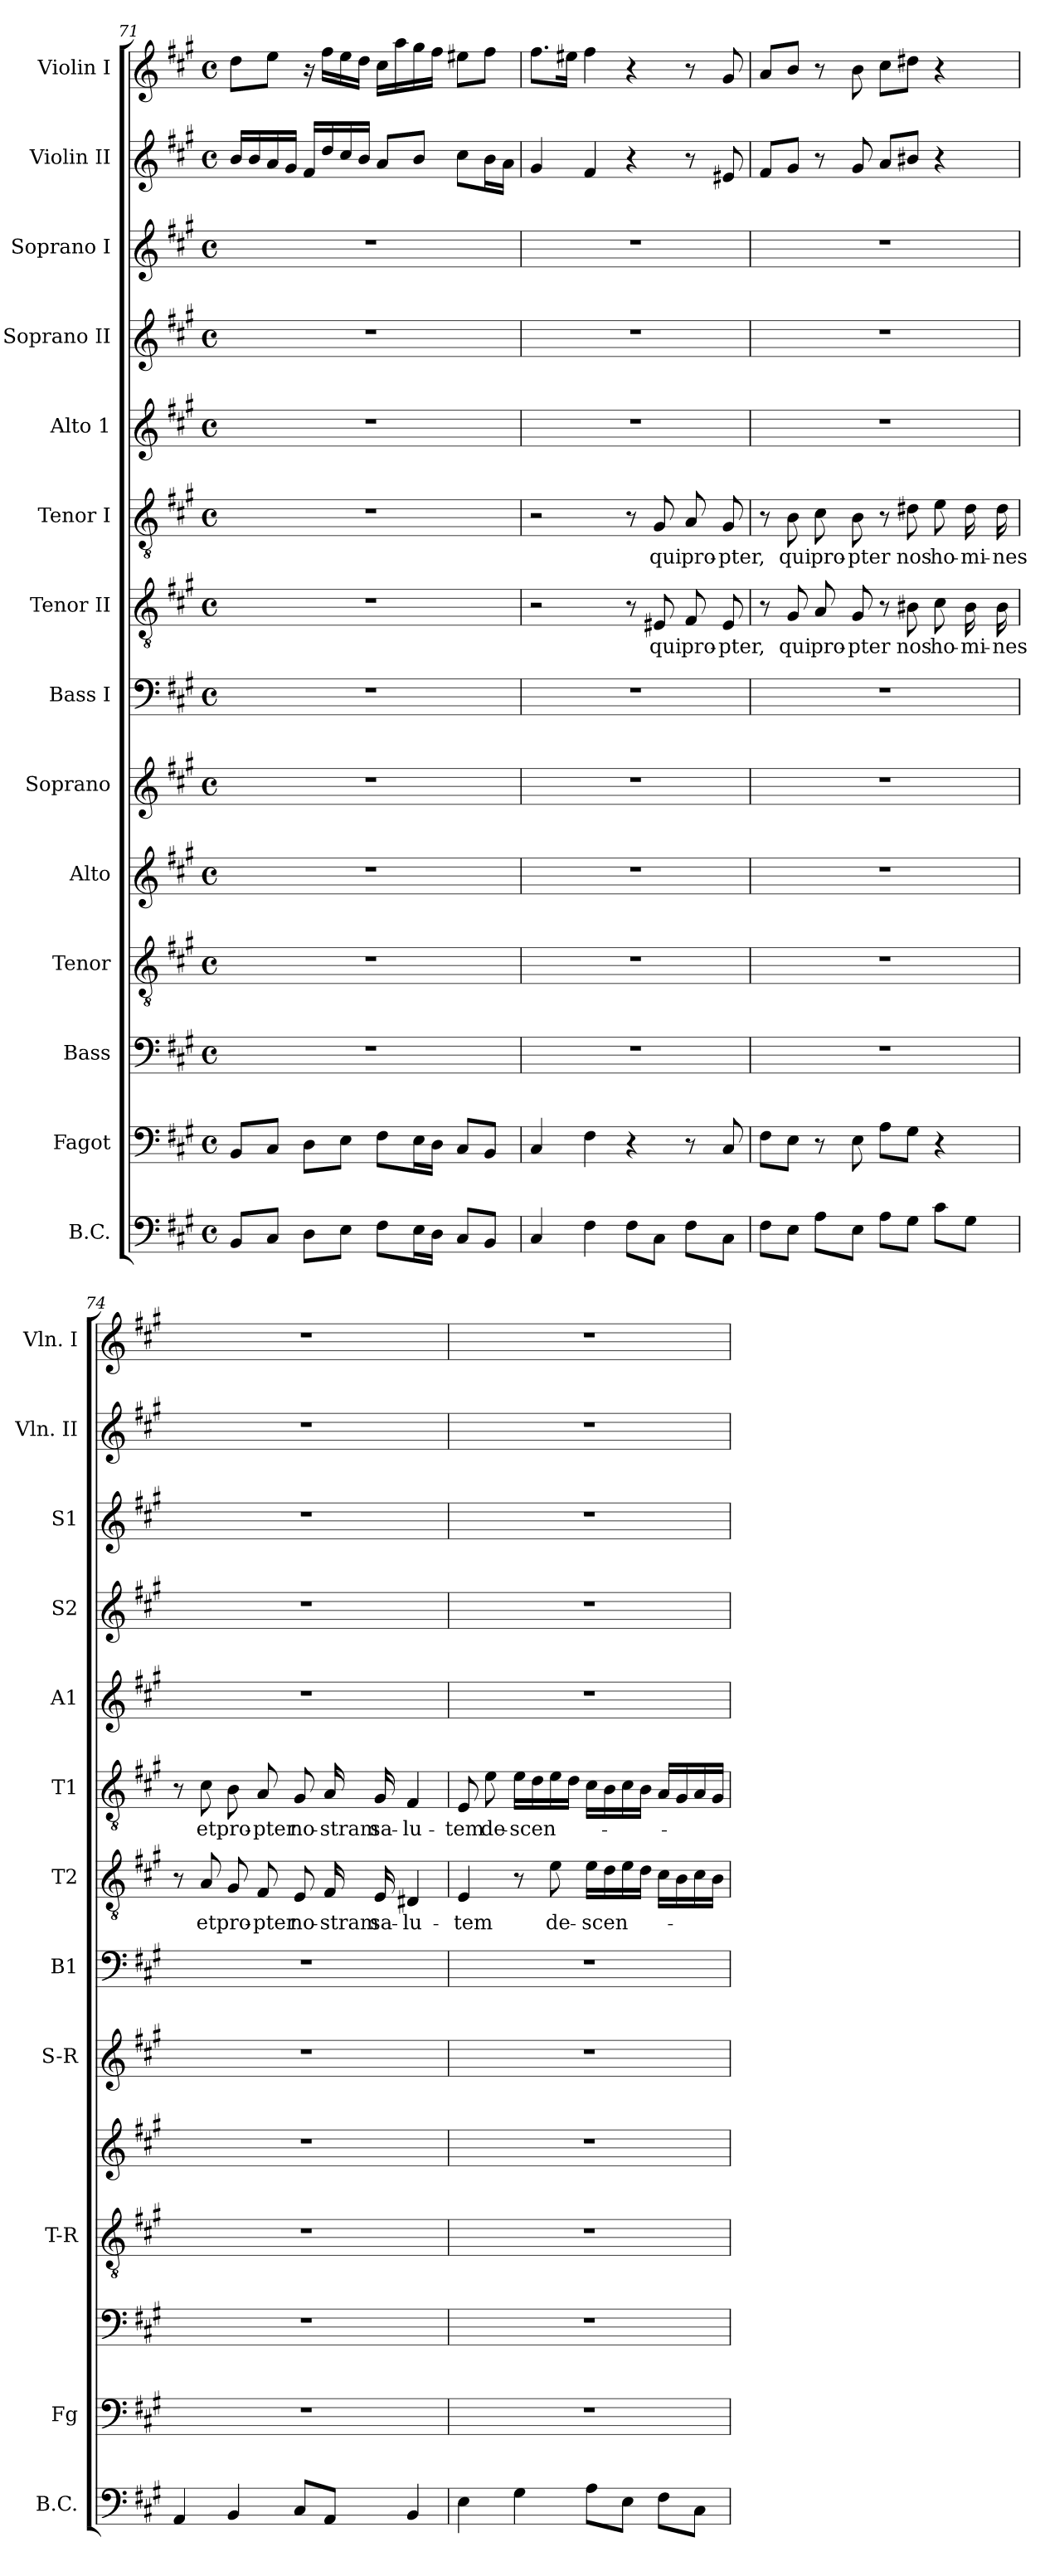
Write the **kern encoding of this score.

**kern	**kern	**kern	**kern	**kern	**kern	**kern	**kern	**text	**kern	**text	**kern	**kern	**kern	**kern	**kern
*part14	*part13	*part12	*part11	*part10	*part9	*part8	*part7	*part7	*part6	*part6	*part5	*part4	*part3	*part2	*part1
*staff14	*staff13	*staff12	*staff11	*staff10	*staff9	*staff8	*staff7	*staff7	*staff6	*staff6	*staff5	*staff4	*staff3	*staff2	*staff1
*I"B.C.	*I"Fagot	*I"Bass	*I"Tenor	*I"Alto	*I"Soprano	*I"Bass I	*I"Tenor II	*	*I"Tenor I	*	*I"Alto 1	*I"Soprano II	*I"Soprano I	*I"Violin II	*I"Violin I
*I'B.C.	*I'Fg	*	*I'T-R	*	*I'S-R	*I'B1	*I'T2	*	*I'T1	*	*I'A1	*I'S2	*I'S1	*I'Vln. II	*I'Vln. I
*clefF4	*clefF4	*clefF4	*clefGv2	*clefG2	*clefG2	*clefF4	*clefGv2	*	*clefGv2	*	*clefG2	*clefG2	*clefG2	*clefG2	*clefG2
*k[f#c#g#]	*k[f#c#g#]	*k[f#c#g#]	*k[f#c#g#]	*k[f#c#g#]	*k[f#c#g#]	*k[f#c#g#]	*k[f#c#g#]	*	*k[f#c#g#]	*	*k[f#c#g#]	*k[f#c#g#]	*k[f#c#g#]	*k[f#c#g#]	*k[f#c#g#]
*A:	*A:	*A:	*A:	*A:	*A:	*A:	*A:	*	*A:	*	*A:	*A:	*A:	*A:	*A:
*M4/4	*M4/4	*M4/4	*M4/4	*M4/4	*M4/4	*M4/4	*M4/4	*	*M4/4	*	*M4/4	*M4/4	*M4/4	*M4/4	*M4/4
*met(c)	*met(c)	*met(c)	*met(c)	*met(c)	*met(c)	*met(c)	*met(c)	*	*met(c)	*	*met(c)	*met(c)	*met(c)	*met(c)	*met(c)
=71	=71	=71	=71	=71	=71	=71	=71	=71	=71	=71	=71	=71	=71	=71	=71
8BB/L	8BB/L	1r	1r	1r	1r	1r	1r	.	1r	.	1r	1r	1r	16b/LL	8dd\L
.	.	.	.	.	.	.	.	.	.	.	.	.	.	16b/	.
8C#/J	8C#/J	.	.	.	.	.	.	.	.	.	.	.	.	16a/	8ee\J
.	.	.	.	.	.	.	.	.	.	.	.	.	.	16g#/JJ	.
8D\L	8D\L	.	.	.	.	.	.	.	.	.	.	.	.	16f#/LL	16r
.	.	.	.	.	.	.	.	.	.	.	.	.	.	16dd/	16ff#\LL
8E\J	8E\J	.	.	.	.	.	.	.	.	.	.	.	.	16cc#/	16ee\
.	.	.	.	.	.	.	.	.	.	.	.	.	.	16b/JJ	16dd\JJ
8F#\L	8F#\L	.	.	.	.	.	.	.	.	.	.	.	.	8a/L	16cc#\LL
.	.	.	.	.	.	.	.	.	.	.	.	.	.	.	16aa\
16E\L	16E\L	.	.	.	.	.	.	.	.	.	.	.	.	8b/J	16gg#\
16D\JJ	16D\JJ	.	.	.	.	.	.	.	.	.	.	.	.	.	16ff#\JJ
8C#/L	8C#/L	.	.	.	.	.	.	.	.	.	.	.	.	8cc#\L	8ee#X\L
8BB/J	8BB/J	.	.	.	.	.	.	.	.	.	.	.	.	16b\L	8ff#\J
.	.	.	.	.	.	.	.	.	.	.	.	.	.	16a\JJ	.
!!LO:PB:g=z
=72	=72	=72	=72	=72	=72	=72	=72	=72	=72	=72	=72	=72	=72	=72	=72
4C#/	4C#/	1r	1r	1r	1r	1r	2r	.	2r	.	1r	1r	1r	4g#/	8.ff#\L
.	.	.	.	.	.	.	.	.	.	.	.	.	.	.	16ee#X\Jk
4F#\	4F#\	.	.	.	.	.	.	.	.	.	.	.	.	4f#/	4ff#\
8F#\L	4r	.	.	.	.	.	8r	.	8r	.	.	.	.	4r	4r
!	!	!	!	!	!	!	!	!LO:LY:b	!	!LO:LY:b	!	!	!	!	!
8C#\J	.	.	.	.	.	.	8E#X/	qui	8G#/	qui	.	.	.	.	.
!	!	!	!	!	!	!	!	!LO:LY:b	!	!LO:LY:b	!	!	!	!	!
8F#\L	8r	.	.	.	.	.	8F#/	pro-	8A/	pro-	.	.	.	8r	8r
!	!	!	!	!	!	!	!	!LO:LY:b	!	!LO:LY:b	!	!	!	!	!
8C#\J	8C#/	.	.	.	.	.	8E#/	-pter,	8G#/	-pter,	.	.	.	8e#X/	8g#/
=73	=73	=73	=73	=73	=73	=73	=73	=73	=73	=73	=73	=73	=73	=73	=73
8F#\L	8F#\L	1r	1r	1r	1r	1r	8r	.	8r	.	1r	1r	1r	8f#/L	8a/L
!	!	!	!	!	!	!	!	!LO:LY:b	!	!LO:LY:b	!	!	!	!	!
8E\J	8E\J	.	.	.	.	.	8G#/	qui	8B\	qui	.	.	.	8g#/J	8b/J
!	!	!	!	!	!	!	!	!LO:LY:b	!	!LO:LY:b	!	!	!	!	!
8A\L	8r	.	.	.	.	.	8A/	pro-	8c#\	pro-	.	.	.	8r	8r
!	!	!	!	!	!	!	!	!LO:LY:b	!	!LO:LY:b	!	!	!	!	!
8E\J	8E\	.	.	.	.	.	8G#/	-pter	8B\	-pter	.	.	.	8g#/	8b\
8A\L	8A\L	.	.	.	.	.	8r	.	8r	.	.	.	.	8a/L	8cc#\L
!	!	!	!	!	!	!	!	!LO:LY:b	!	!LO:LY:b	!	!	!	!	!
8G#\J	8G#\J	.	.	.	.	.	8B#X\	nos	8d#X\	nos	.	.	.	8b#X/J	8dd#X\J
!	!	!	!	!	!	!	!	!LO:LY:b	!	!LO:LY:b	!	!	!	!	!
8c#\L	4r	.	.	.	.	.	8c#\	ho-	8e\	ho-	.	.	.	4r	4r
!	!	!	!	!	!	!	!	!LO:LY:b	!	!LO:LY:b	!	!	!	!	!
8G#\J	.	.	.	.	.	.	16B#\	-mi-	16d#\	-mi-	.	.	.	.	.
!	!	!	!	!	!	!	!	!LO:LY:b	!	!LO:LY:b	!	!	!	!	!
.	.	.	.	.	.	.	16B#\	-nes	16d#\	-nes	.	.	.	.	.
=74	=74	=74	=74	=74	=74	=74	=74	=74	=74	=74	=74	=74	=74	=74	=74
4AA/	1r	1r	1r	1r	1r	1r	8r	.	8r	.	1r	1r	1r	1r	1r
!	!	!	!	!	!	!	!	!LO:LY:b	!	!LO:LY:b	!	!	!	!	!
.	.	.	.	.	.	.	8A/	et	8c#\	et	.	.	.	.	.
!	!	!	!	!	!	!	!	!LO:LY:b	!	!LO:LY:b	!	!	!	!	!
4BB/	.	.	.	.	.	.	8G#/	pro-	8B\	pro-	.	.	.	.	.
!	!	!	!	!	!	!	!	!LO:LY:b	!	!LO:LY:b	!	!	!	!	!
.	.	.	.	.	.	.	8F#/	-pter	8A/	-pter	.	.	.	.	.
!	!	!	!	!	!	!	!	!LO:LY:b	!	!LO:LY:b	!	!	!	!	!
8C#/L	.	.	.	.	.	.	8E/	no-	8G#/	no-	.	.	.	.	.
!	!	!	!	!	!	!	!	!LO:LY:b	!	!LO:LY:b	!	!	!	!	!
8AA/J	.	.	.	.	.	.	16F#/	-stram	16A/	-stram	.	.	.	.	.
!	!	!	!	!	!	!	!	!LO:LY:b	!	!LO:LY:b	!	!	!	!	!
.	.	.	.	.	.	.	16E/	sa-	16G#/	sa-	.	.	.	.	.
!	!	!	!	!	!	!	!	!LO:LY:b	!	!LO:LY:b	!	!	!	!	!
4BB/	.	.	.	.	.	.	4D#X/	-lu-	4F#/	-lu-	.	.	.	.	.
=75	=75	=75	=75	=75	=75	=75	=75	=75	=75	=75	=75	=75	=75	=75	=75
!	!	!	!	!	!	!	!	!LO:LY:b	!	!LO:LY:b	!	!	!	!	!
4E\	1r	1r	1r	1r	1r	1r	4E/	-tem	8E/	-tem	1r	1r	1r	1r	1r
!	!	!	!	!	!	!	!	!	!	!LO:LY:b	!	!	!	!	!
.	.	.	.	.	.	.	.	.	8e\	de-	.	.	.	.	.
!	!	!	!	!	!	!	!	!	!	!LO:LY:b	!	!	!	!	!
4G#\	.	.	.	.	.	.	8r	.	16e\LL	-scen-	.	.	.	.	.
.	.	.	.	.	.	.	.	.	16d\	.	.	.	.	.	.
!	!	!	!	!	!	!	!	!LO:LY:b	!	!	!	!	!	!	!
.	.	.	.	.	.	.	8e\	de-	16e\	.	.	.	.	.	.
.	.	.	.	.	.	.	.	.	16d\JJ	.	.	.	.	.	.
!	!	!	!	!	!	!	!	!LO:LY:b	!	!	!	!	!	!	!
8A\L	.	.	.	.	.	.	16e\LL	-scen-	16c#\LL	.	.	.	.	.	.
.	.	.	.	.	.	.	16d\	.	16B\	.	.	.	.	.	.
8E\J	.	.	.	.	.	.	16e\	.	16c#\	.	.	.	.	.	.
.	.	.	.	.	.	.	16d\JJ	.	16B\JJ	.	.	.	.	.	.
8F#\L	.	.	.	.	.	.	16c#\LL	.	16A/LL	.	.	.	.	.	.
.	.	.	.	.	.	.	16B\	.	16G#/	.	.	.	.	.	.
8C#\J	.	.	.	.	.	.	16c#\	.	16A/	.	.	.	.	.	.
.	.	.	.	.	.	.	16B\JJ	.	16G#/JJ	.	.	.	.	.	.
=	=	=	=	=	=	=	=	=	=	=	=	=	=	=	=
*-	*-	*-	*-	*-	*-	*-	*-	*-	*-	*-	*-	*-	*-	*-	*-
